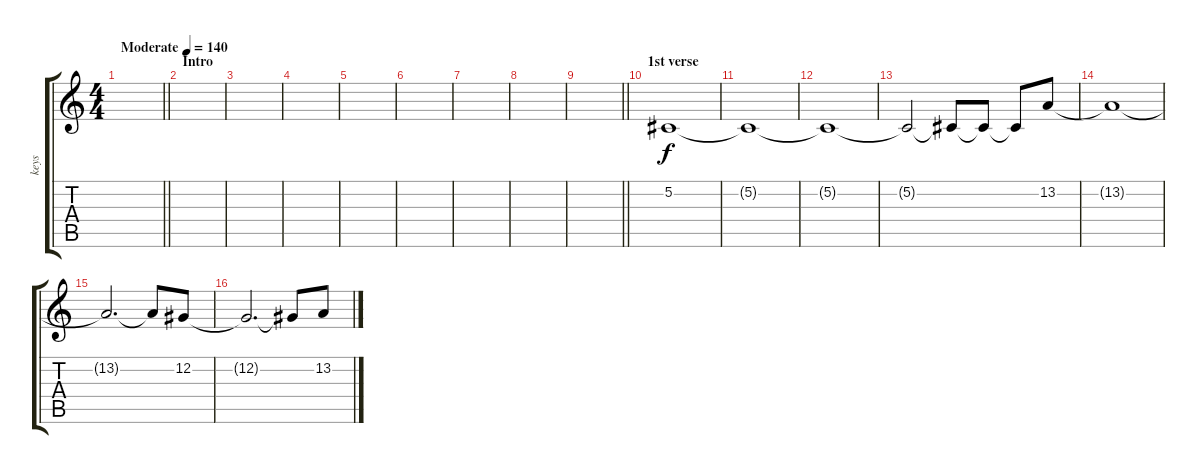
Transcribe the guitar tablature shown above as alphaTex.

\track ("keys" "keys") {instrument synthstrings2}
\staff {score tabs}
\tuning (Db4 Ab3 E3 B2 Gb2 B1) {hide}
\ts (4 4)
\tempo (140 "Moderate")
\clef g2
\barLineRight lightlight
\ks c
|
\section ("" "Intro")
|
|
|
|
|
|
|
\barLineRight lightlight
|
\section ("" "1st verse")
5.2.1 |
5.2{t}.1 |
5.2{t}.1 |
5.2{t}.2 5.2{t}.8 5.2{t}.8 5.2{t}.8 13.2.8 |
13.2{t}.1 |
13.2{t}.2{d} 13.2{t}.8 12.2.8 |
12.2{t}.2{d} 12.2{t}.8 13.2.8
